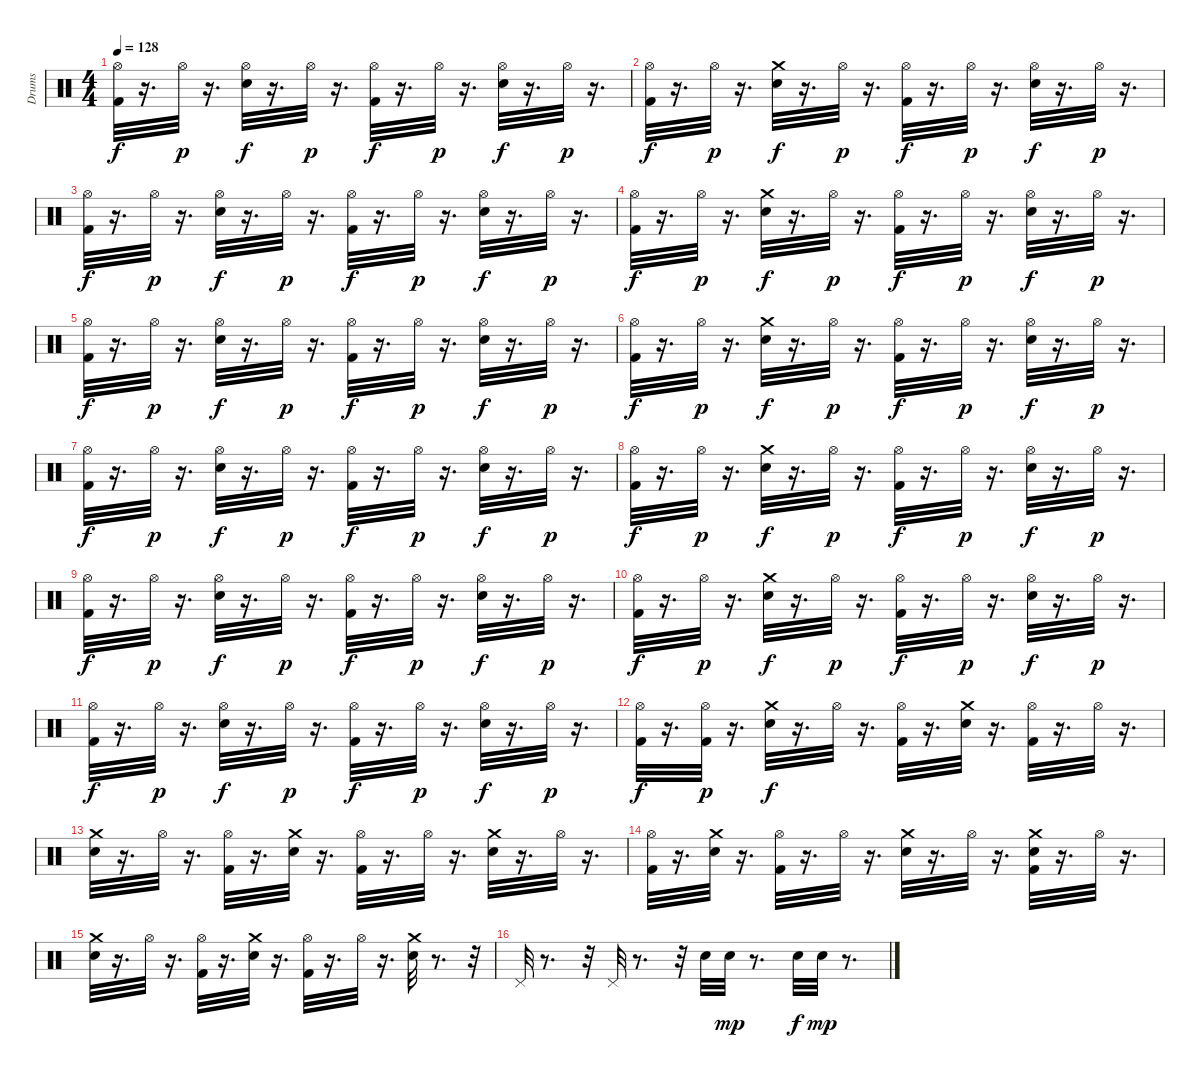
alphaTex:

\track ("Drums" "Drums") {instrument percussion}
\staff {score}
\articulation defaults
\ts (4 4)
\tempo 128
\clef neutral
\ks c
("Hi-Hat (open)" "Kick (hit) 2").32{dy f} r.16{d} "Hi-Hat (open)".32{dy p} r.16{d} ("Hi-Hat (open)" "Electric Snare (hit)").32{dy f} r.16{d} "Hi-Hat (open)".32{dy p} r.16{d} ("Hi-Hat (open)" "Kick (hit) 2").32{dy f} r.16{d} "Hi-Hat (open)".32{dy p} r.16{d} ("Hi-Hat (open)" "Electric Snare (hit)").32{dy f} r.16{d} "Hi-Hat (open)".32{dy p} r.16{d} |
("Hi-Hat (open)" "Kick (hit) 2").32{dy f} r.16{d} "Hi-Hat (open)".32{dy p} r.16{d} ("Crash medium (hit)" "Electric Snare (hit)").32{dy f} r.16{d} "Hi-Hat (open)".32{dy p} r.16{d} ("Hi-Hat (open)" "Kick (hit) 2").32{dy f} r.16{d} "Hi-Hat (open)".32{dy p} r.16{d} ("Hi-Hat (open)" "Electric Snare (hit)").32{dy f} r.16{d} "Hi-Hat (open)".32{dy p} r.16{d} |
("Hi-Hat (open)" "Kick (hit) 2").32{dy f} r.16{d} "Hi-Hat (open)".32{dy p} r.16{d} ("Hi-Hat (open)" "Electric Snare (hit)").32{dy f} r.16{d} "Hi-Hat (open)".32{dy p} r.16{d} ("Hi-Hat (open)" "Kick (hit) 2").32{dy f} r.16{d} "Hi-Hat (open)".32{dy p} r.16{d} ("Hi-Hat (open)" "Electric Snare (hit)").32{dy f} r.16{d} "Hi-Hat (open)".32{dy p} r.16{d} |
("Hi-Hat (open)" "Kick (hit) 2").32{dy f} r.16{d} "Hi-Hat (open)".32{dy p} r.16{d} ("Crash medium (hit)" "Electric Snare (hit)").32{dy f} r.16{d} "Hi-Hat (open)".32{dy p} r.16{d} ("Hi-Hat (open)" "Kick (hit) 2").32{dy f} r.16{d} "Hi-Hat (open)".32{dy p} r.16{d} ("Hi-Hat (open)" "Electric Snare (hit)").32{dy f} r.16{d} "Hi-Hat (open)".32{dy p} r.16{d} |
("Hi-Hat (open)" "Kick (hit) 2").32{dy f} r.16{d} "Hi-Hat (open)".32{dy p} r.16{d} ("Hi-Hat (open)" "Electric Snare (hit)").32{dy f} r.16{d} "Hi-Hat (open)".32{dy p} r.16{d} ("Hi-Hat (open)" "Kick (hit) 2").32{dy f} r.16{d} "Hi-Hat (open)".32{dy p} r.16{d} ("Hi-Hat (open)" "Electric Snare (hit)").32{dy f} r.16{d} "Hi-Hat (open)".32{dy p} r.16{d} |
("Hi-Hat (open)" "Kick (hit) 2").32{dy f} r.16{d} "Hi-Hat (open)".32{dy p} r.16{d} ("Crash medium (hit)" "Electric Snare (hit)").32{dy f} r.16{d} "Hi-Hat (open)".32{dy p} r.16{d} ("Hi-Hat (open)" "Kick (hit) 2").32{dy f} r.16{d} "Hi-Hat (open)".32{dy p} r.16{d} ("Hi-Hat (open)" "Electric Snare (hit)").32{dy f} r.16{d} "Hi-Hat (open)".32{dy p} r.16{d} |
("Hi-Hat (open)" "Kick (hit) 2").32{dy f} r.16{d} "Hi-Hat (open)".32{dy p} r.16{d} ("Hi-Hat (open)" "Electric Snare (hit)").32{dy f} r.16{d} "Hi-Hat (open)".32{dy p} r.16{d} ("Hi-Hat (open)" "Kick (hit) 2").32{dy f} r.16{d} "Hi-Hat (open)".32{dy p} r.16{d} ("Hi-Hat (open)" "Electric Snare (hit)").32{dy f} r.16{d} "Hi-Hat (open)".32{dy p} r.16{d} |
("Hi-Hat (open)" "Kick (hit) 2").32{dy f} r.16{d} "Hi-Hat (open)".32{dy p} r.16{d} ("Crash medium (hit)" "Electric Snare (hit)").32{dy f} r.16{d} "Hi-Hat (open)".32{dy p} r.16{d} ("Hi-Hat (open)" "Kick (hit) 2").32{dy f} r.16{d} "Hi-Hat (open)".32{dy p} r.16{d} ("Hi-Hat (open)" "Electric Snare (hit)").32{dy f} r.16{d} "Hi-Hat (open)".32{dy p} r.16{d} |
("Hi-Hat (open)" "Kick (hit) 2").32{dy f} r.16{d} "Hi-Hat (open)".32{dy p} r.16{d} ("Hi-Hat (open)" "Electric Snare (hit)").32{dy f} r.16{d} "Hi-Hat (open)".32{dy p} r.16{d} ("Hi-Hat (open)" "Kick (hit) 2").32{dy f} r.16{d} "Hi-Hat (open)".32{dy p} r.16{d} ("Hi-Hat (open)" "Electric Snare (hit)").32{dy f} r.16{d} "Hi-Hat (open)".32{dy p} r.16{d} |
("Hi-Hat (open)" "Kick (hit) 2").32{dy f} r.16{d} "Hi-Hat (open)".32{dy p} r.16{d} ("Crash medium (hit)" "Electric Snare (hit)").32{dy f} r.16{d} "Hi-Hat (open)".32{dy p} r.16{d} ("Hi-Hat (open)" "Kick (hit) 2").32{dy f} r.16{d} "Hi-Hat (open)".32{dy p} r.16{d} ("Hi-Hat (open)" "Electric Snare (hit)").32{dy f} r.16{d} "Hi-Hat (open)".32{dy p} r.16{d} |
("Hi-Hat (open)" "Kick (hit) 2").32{dy f} r.16{d} "Hi-Hat (open)".32{dy p} r.16{d} ("Hi-Hat (open)" "Electric Snare (hit)").32{dy f} r.16{d} "Hi-Hat (open)".32{dy p} r.16{d} ("Hi-Hat (open)" "Kick (hit) 2").32{dy f} r.16{d} "Hi-Hat (open)".32{dy p} r.16{d} ("Hi-Hat (open)" "Electric Snare (hit)").32{dy f} r.16{d} "Hi-Hat (open)".32{dy p} r.16{d} |
("Hi-Hat (open)" "Kick (hit) 2").32{dy f} r.16{d} ("Kick (hit) 2" "Hi-Hat (open)").32{dy p} r.16{d} ("Crash medium (hit)" "Electric Snare (hit)").32{dy f} r.16{d} "Hi-Hat (open)".32 r.16{d} ("Hi-Hat (open)" "Kick (hit) 2").32 r.16{d} ("Crash medium (hit)" "Electric Snare (hit)").32 r.16{d} ("Hi-Hat (open)" "Kick (hit) 2").32 r.16{d} "Hi-Hat (open)".32 r.16{d} |
("Crash medium (hit)" "Electric Snare (hit)").32 r.16{d} "Hi-Hat (open)".32 r.16{d} ("Hi-Hat (open)" "Kick (hit) 2").32 r.16{d} ("Crash medium (hit)" "Electric Snare (hit)").32 r.16{d} ("Hi-Hat (open)" "Kick (hit) 2").32 r.16{d} "Hi-Hat (open)".32 r.16{d} ("Crash medium (hit)" "Electric Snare (hit)").32 r.16{d} "Hi-Hat (open)".32 r.16{d} |
("Hi-Hat (open)" "Kick (hit) 2").32 r.16{d} ("Crash medium (hit)" "Electric Snare (hit)").32 r.16{d} ("Hi-Hat (open)" "Kick (hit) 2").32 r.16{d} "Hi-Hat (open)".32 r.16{d} ("Crash medium (hit)" "Electric Snare (hit)").32 r.16{d} "Hi-Hat (open)".32 r.16{d} ("Crash medium (hit)" "Kick (hit) 2" "Electric Snare (hit)").32 r.16{d} "Hi-Hat (open)".32 r.16{d} |
("Crash medium (hit)" "Electric Snare (hit)").32 r.16{d} "Hi-Hat (open)".32 r.16{d} ("Hi-Hat (open)" "Kick (hit) 2").32 r.16{d} ("Crash medium (hit)" "Electric Snare (hit)").32 r.16{d} ("Hi-Hat (open)" "Kick (hit) 2").32 r.16{d} "Hi-Hat (open)".32 r.16{d} ("Crash medium (hit)" "Electric Snare (hit)").32 r.8{d} r.32 |
"Pedal Hi-Hat (hit)".32 r.8{d} r.32 "Pedal Hi-Hat (hit)".32 r.8{d} r.32 "Electric Snare (hit)".32 "Snare (hit) 2".32{dy mp} r.8{d} "Electric Snare (hit)".32{dy f} "Snare (hit) 2".32{dy mp} r.8{d}
